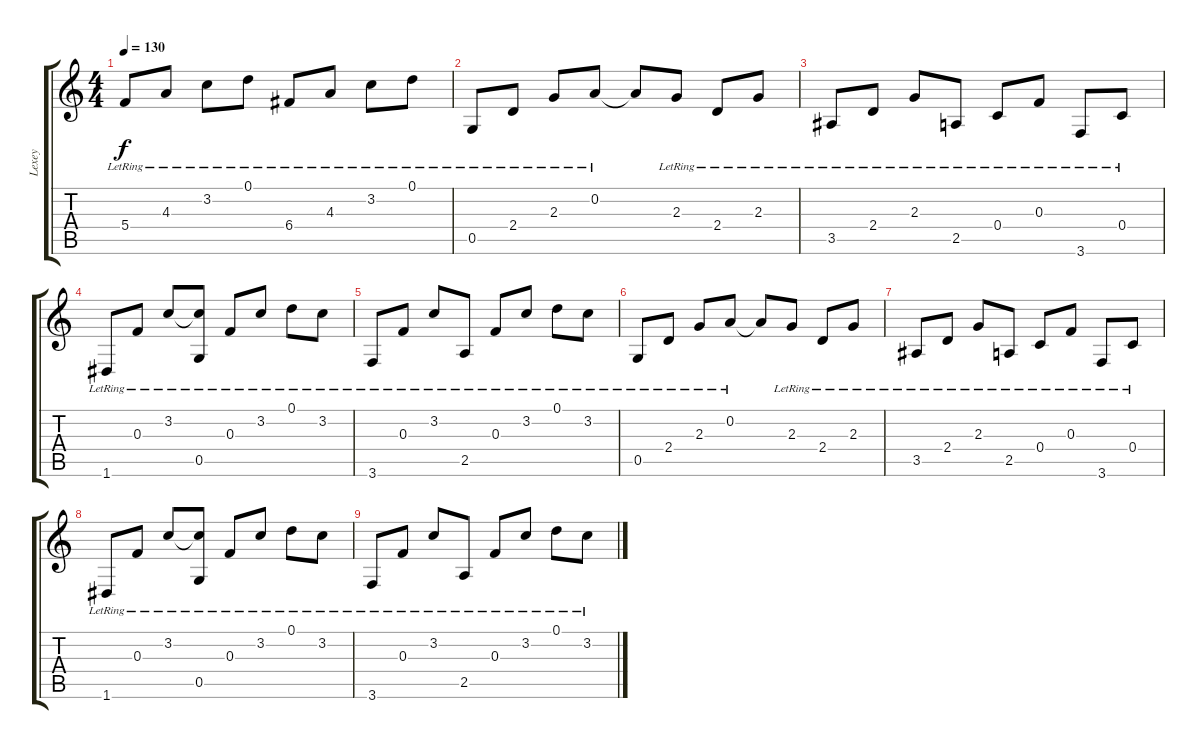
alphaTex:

\track ("Lexey" "Lexey") {instrument acousticguitarsteel}
\staff {score tabs}
\tuning (D4 A3 F3 C3 G2 D2) {hide}
\ts (4 4)
\tempo 130
\clef g2
\ks c
5.4{lr}.8{dy f} 4.3{lr}.8 3.2{lr}.8 0.1{lr}.8 6.4{lr}.8 4.3{lr}.8 3.2{lr}.8 0.1{lr}.8 |
0.5{lr}.8 2.4{lr}.8 2.3{lr}.8 0.2{lr}.8 0.2{t}.8 2.3{lr}.8 2.4{lr}.8 2.3{lr}.8 |
3.5{lr}.8 2.4{lr}.8 2.3{lr}.8 2.5{lr}.8 0.4{lr}.8 0.3{lr}.8 3.6{lr}.8 0.4{lr}.8 |
1.6{lr}.8 0.3{lr}.8 3.2{lr}.8 (3.2{t} 0.5{lr}).8 0.3{lr}.8 3.2{lr}.8 0.1{lr}.8 3.2{lr}.8 |
3.6{lr}.8 0.3{lr}.8 3.2{lr}.8 2.5{lr}.8 0.3{lr}.8 3.2{lr}.8 0.1{lr}.8 3.2{lr}.8 |
0.5{lr}.8 2.4{lr}.8 2.3{lr}.8 0.2{lr}.8 0.2{t}.8 2.3{lr}.8 2.4{lr}.8 2.3{lr}.8 |
3.5{lr}.8 2.4{lr}.8 2.3{lr}.8 2.5{lr}.8 0.4{lr}.8 0.3{lr}.8 3.6{lr}.8 0.4{lr}.8 |
1.6{lr}.8 0.3{lr}.8 3.2{lr}.8 (3.2{t} 0.5{lr}).8 0.3{lr}.8 3.2{lr}.8 0.1{lr}.8 3.2{lr}.8 |
3.6{lr}.8 0.3{lr}.8 3.2{lr}.8 2.5{lr}.8 0.3{lr}.8 3.2{lr}.8 0.1{lr}.8 3.2{lr}.8
